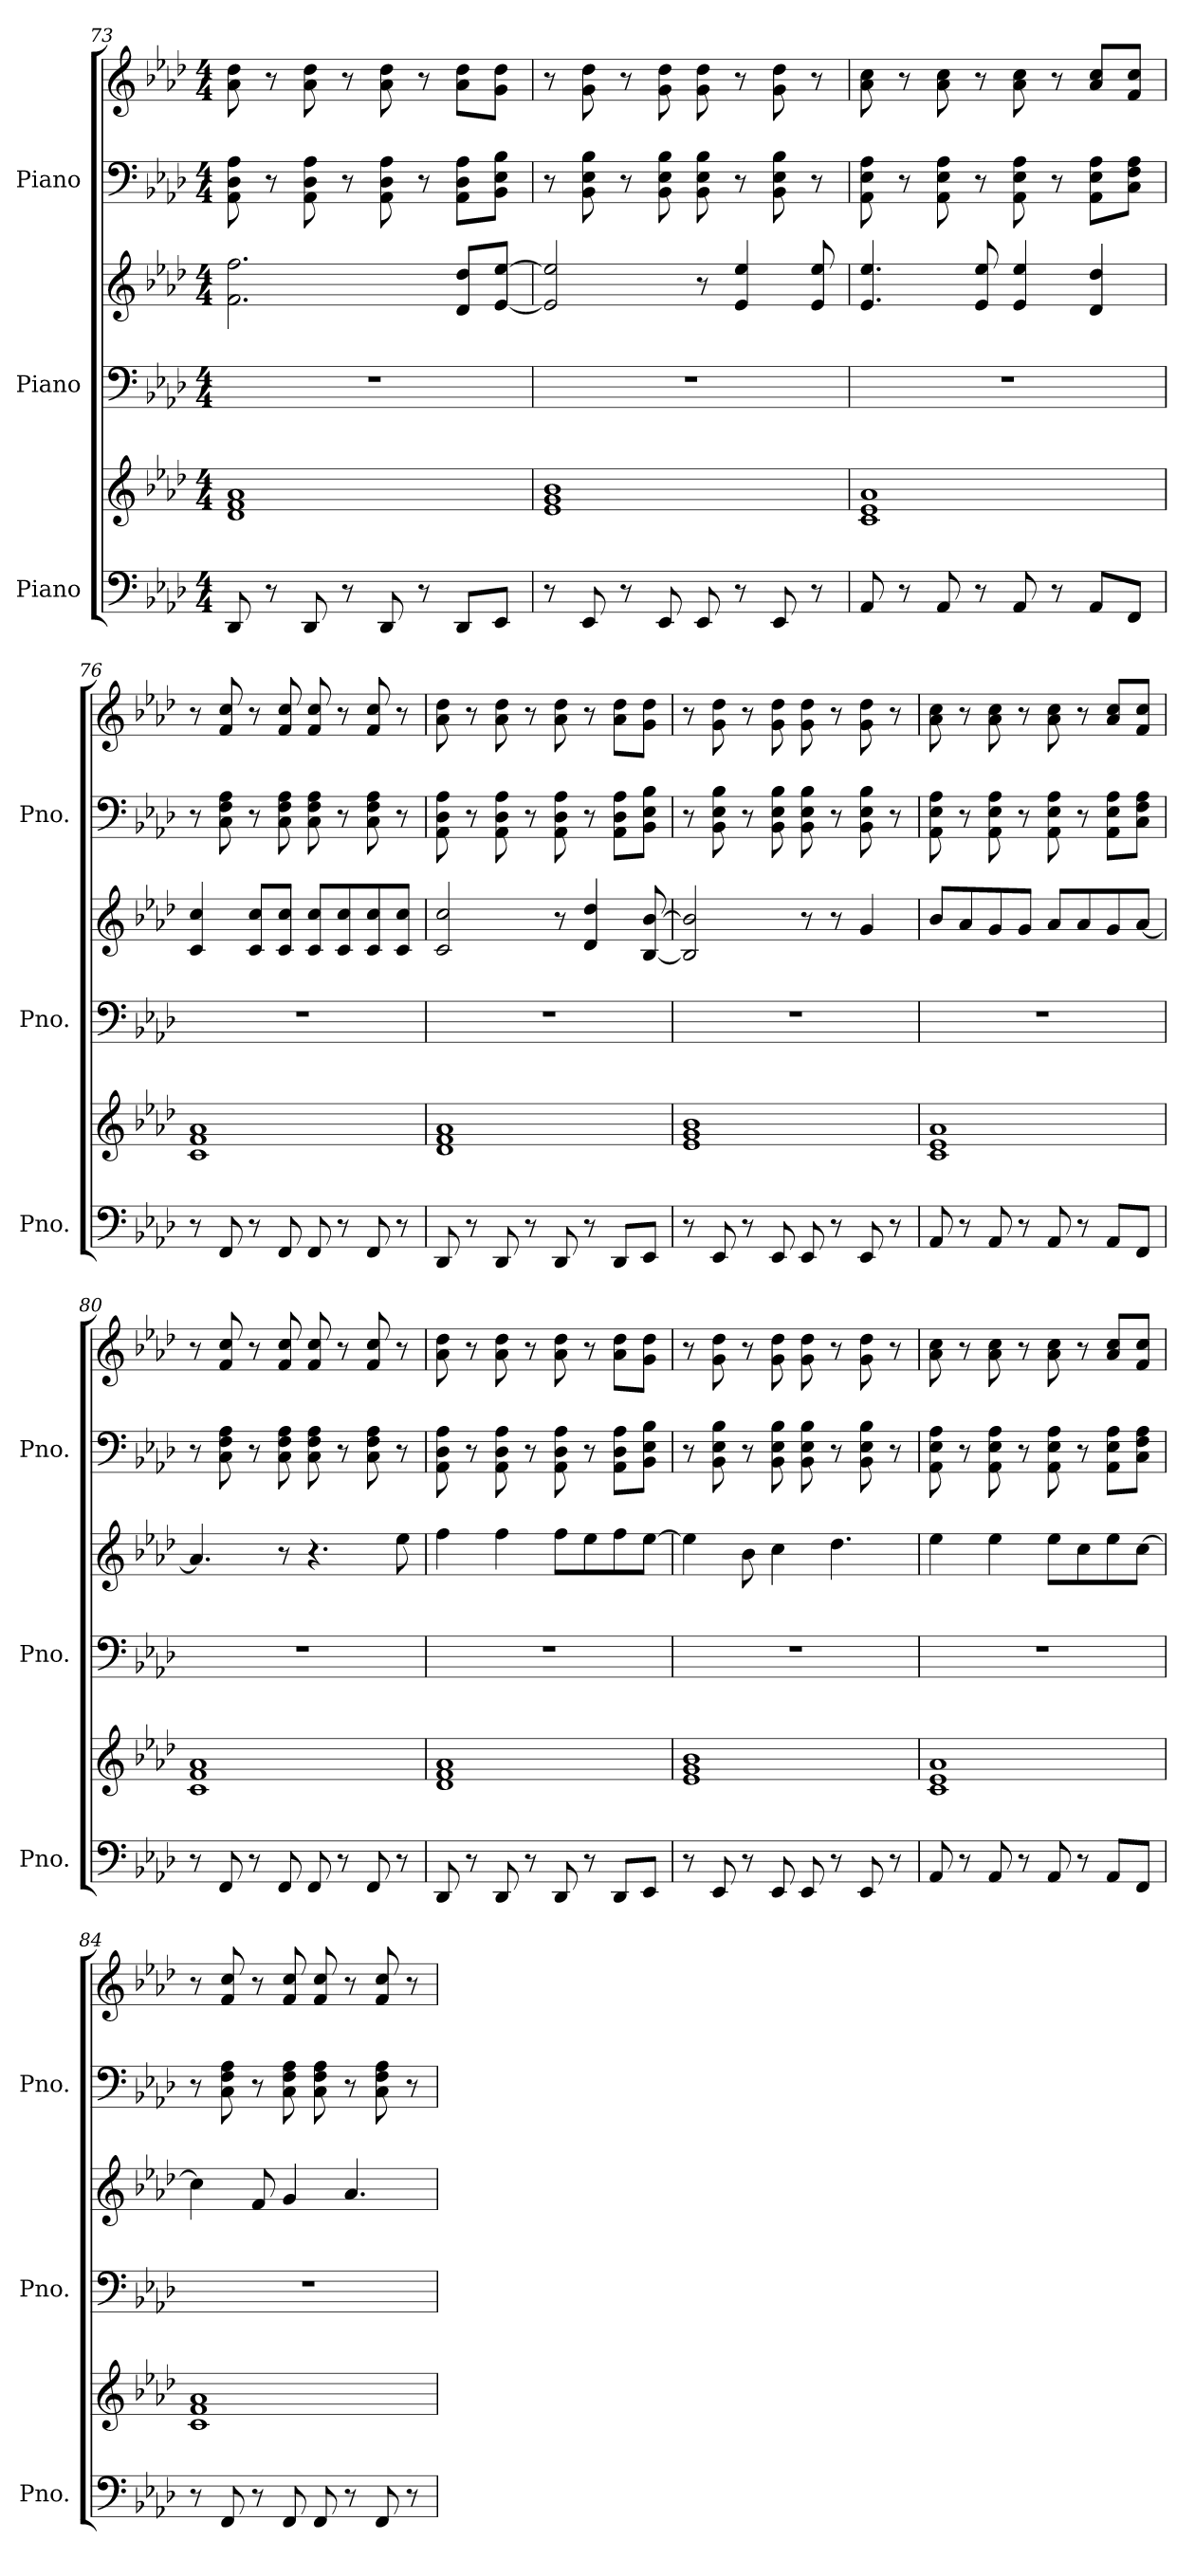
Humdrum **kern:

**kern	**kern	**kern	**kern	**kern	**kern
*part3	*part3	*part2	*part2	*part1	*part1
*staff6	*staff5	*staff4	*staff3	*staff2	*staff1
*I"Piano	*	*I"Piano	*	*I"Piano	*
*I'Pno.	*	*I'Pno.	*	*I'Pno.	*
*clefF4	*clefG2	*clefF4	*clefG2	*clefF4	*clefG2
*k[b-e-a-d-]	*k[b-e-a-d-]	*k[b-e-a-d-]	*k[b-e-a-d-]	*k[b-e-a-d-]	*k[b-e-a-d-]
*M4/4	*M4/4	*M4/4	*M4/4	*M4/4	*M4/4
=73	=73	=73	=73	=73	=73
8DD-/	1d- 1f 1a-	1r	2.f\ 2.ff\	8AA-\ 8D-\ 8A-\	8a-\ 8dd-\
8r	.	.	.	8r	8r
8DD-/	.	.	.	8AA-\ 8D-\ 8A-\	8a-\ 8dd-\
8r	.	.	.	8r	8r
8DD-/	.	.	.	8AA-\ 8D-\ 8A-\	8a-\ 8dd-\
8r	.	.	.	8r	8r
8DD-/L	.	.	8d-/ 8dd-/L	8AA-\ 8D-\ 8A-\L	8a-\ 8dd-\L
8EE-/J	.	.	[8e-/ [8ee-/J	8BB-\ 8E-\ 8B-\J	8g\ 8dd-\J
=74	=74	=74	=74	=74	=74
8r	1e- 1g 1b-	1r	2e-/] 2ee-/]	8r	8r
8EE-/	.	.	.	8BB-\ 8E-\ 8B-\	8g\ 8dd-\
8r	.	.	.	8r	8r
8EE-/	.	.	.	8BB-\ 8E-\ 8B-\	8g\ 8dd-\
8EE-/	.	.	8r	8BB-\ 8E-\ 8B-\	8g\ 8dd-\
8r	.	.	4e-/ 4ee-/	8r	8r
8EE-/	.	.	.	8BB-\ 8E-\ 8B-\	8g\ 8dd-\
8r	.	.	8e-/ 8ee-/	8r	8r
!!LO:PB:g=z
=75	=75	=75	=75	=75	=75
8AA-/	1c 1e- 1a-	1r	4.e-/ 4.ee-/	8AA-\ 8E-\ 8A-\	8a-\ 8cc\
8r	.	.	.	8r	8r
8AA-/	.	.	.	8AA-\ 8E-\ 8A-\	8a-\ 8cc\
8r	.	.	8e-/ 8ee-/	8r	8r
8AA-/	.	.	4e-/ 4ee-/	8AA-\ 8E-\ 8A-\	8a-\ 8cc\
8r	.	.	.	8r	8r
8AA-/L	.	.	4d-/ 4dd-/	8AA-\ 8E-\ 8A-\L	8a-/ 8cc/L
8FF/J	.	.	.	8C\ 8F\ 8A-\J	8f/ 8cc/J
=76	=76	=76	=76	=76	=76
8r	1c 1f 1a-	1r	4c/ 4cc/	8r	8r
8FF/	.	.	.	8C\ 8F\ 8A-\	8f/ 8cc/
8r	.	.	8c/ 8cc/L	8r	8r
8FF/	.	.	8c/ 8cc/J	8C\ 8F\ 8A-\	8f/ 8cc/
8FF/	.	.	8c/ 8cc/L	8C\ 8F\ 8A-\	8f/ 8cc/
8r	.	.	8c/ 8cc/	8r	8r
8FF/	.	.	8c/ 8cc/	8C\ 8F\ 8A-\	8f/ 8cc/
8r	.	.	8c/ 8cc/J	8r	8r
=77	=77	=77	=77	=77	=77
8DD-/	1d- 1f 1a-	1r	2c/ 2cc/	8AA-\ 8D-\ 8A-\	8a-\ 8dd-\
8r	.	.	.	8r	8r
8DD-/	.	.	.	8AA-\ 8D-\ 8A-\	8a-\ 8dd-\
8r	.	.	.	8r	8r
8DD-/	.	.	8r	8AA-\ 8D-\ 8A-\	8a-\ 8dd-\
8r	.	.	4d-/ 4dd-/	8r	8r
8DD-/L	.	.	.	8AA-\ 8D-\ 8A-\L	8a-\ 8dd-\L
8EE-/J	.	.	[8B-/ [8b-/	8BB-\ 8E-\ 8B-\J	8g\ 8dd-\J
=78	=78	=78	=78	=78	=78
8r	1e- 1g 1b-	1r	2B-/] 2b-/]	8r	8r
8EE-/	.	.	.	8BB-\ 8E-\ 8B-\	8g\ 8dd-\
8r	.	.	.	8r	8r
8EE-/	.	.	.	8BB-\ 8E-\ 8B-\	8g\ 8dd-\
8EE-/	.	.	8r	8BB-\ 8E-\ 8B-\	8g\ 8dd-\
8r	.	.	8r	8r	8r
8EE-/	.	.	4g/	8BB-\ 8E-\ 8B-\	8g\ 8dd-\
8r	.	.	.	8r	8r
!!LO:LB:g=z
=79	=79	=79	=79	=79	=79
8AA-/	1c 1e- 1a-	1r	8b-/L	8AA-\ 8E-\ 8A-\	8a-\ 8cc\
8r	.	.	8a-/	8r	8r
8AA-/	.	.	8g/	8AA-\ 8E-\ 8A-\	8a-\ 8cc\
8r	.	.	8g/J	8r	8r
8AA-/	.	.	8a-/L	8AA-\ 8E-\ 8A-\	8a-\ 8cc\
8r	.	.	8a-/	8r	8r
8AA-/L	.	.	8g/	8AA-\ 8E-\ 8A-\L	8a-/ 8cc/L
8FF/J	.	.	[8a-/J	8C\ 8F\ 8A-\J	8f/ 8cc/J
=80	=80	=80	=80	=80	=80
8r	1c 1f 1a-	1r	4.a-/]	8r	8r
8FF/	.	.	.	8C\ 8F\ 8A-\	8f/ 8cc/
8r	.	.	.	8r	8r
8FF/	.	.	8r	8C\ 8F\ 8A-\	8f/ 8cc/
8FF/	.	.	4.r	8C\ 8F\ 8A-\	8f/ 8cc/
8r	.	.	.	8r	8r
8FF/	.	.	.	8C\ 8F\ 8A-\	8f/ 8cc/
8r	.	.	8ee-\	8r	8r
=81	=81	=81	=81	=81	=81
8DD-/	1d- 1f 1a-	1r	4ff\	8AA-\ 8D-\ 8A-\	8a-\ 8dd-\
8r	.	.	.	8r	8r
8DD-/	.	.	4ff\	8AA-\ 8D-\ 8A-\	8a-\ 8dd-\
8r	.	.	.	8r	8r
8DD-/	.	.	8ff\L	8AA-\ 8D-\ 8A-\	8a-\ 8dd-\
8r	.	.	8ee-\	8r	8r
8DD-/L	.	.	8ff\	8AA-\ 8D-\ 8A-\L	8a-\ 8dd-\L
8EE-/J	.	.	[8ee-\J	8BB-\ 8E-\ 8B-\J	8g\ 8dd-\J
=82	=82	=82	=82	=82	=82
8r	1e- 1g 1b-	1r	4ee-\]	8r	8r
8EE-/	.	.	.	8BB-\ 8E-\ 8B-\	8g\ 8dd-\
8r	.	.	8b-\	8r	8r
8EE-/	.	.	4cc\	8BB-\ 8E-\ 8B-\	8g\ 8dd-\
8EE-/	.	.	.	8BB-\ 8E-\ 8B-\	8g\ 8dd-\
8r	.	.	4.dd-\	8r	8r
8EE-/	.	.	.	8BB-\ 8E-\ 8B-\	8g\ 8dd-\
8r	.	.	.	8r	8r
!!LO:PB:g=z
=83	=83	=83	=83	=83	=83
8AA-/	1c 1e- 1a-	1r	4ee-\	8AA-\ 8E-\ 8A-\	8a-\ 8cc\
8r	.	.	.	8r	8r
8AA-/	.	.	4ee-\	8AA-\ 8E-\ 8A-\	8a-\ 8cc\
8r	.	.	.	8r	8r
8AA-/	.	.	8ee-\L	8AA-\ 8E-\ 8A-\	8a-\ 8cc\
8r	.	.	8cc\	8r	8r
8AA-/L	.	.	8ee-\	8AA-\ 8E-\ 8A-\L	8a-/ 8cc/L
8FF/J	.	.	[8cc\J	8C\ 8F\ 8A-\J	8f/ 8cc/J
=84	=84	=84	=84	=84	=84
8r	1c 1f 1a-	1r	4cc\]	8r	8r
8FF/	.	.	.	8C\ 8F\ 8A-\	8f/ 8cc/
8r	.	.	8f/	8r	8r
8FF/	.	.	4g/	8C\ 8F\ 8A-\	8f/ 8cc/
8FF/	.	.	.	8C\ 8F\ 8A-\	8f/ 8cc/
8r	.	.	4.a-/	8r	8r
8FF/	.	.	.	8C\ 8F\ 8A-\	8f/ 8cc/
8r	.	.	.	8r	8r
=	=	=	=	=	=
*-	*-	*-	*-	*-	*-
